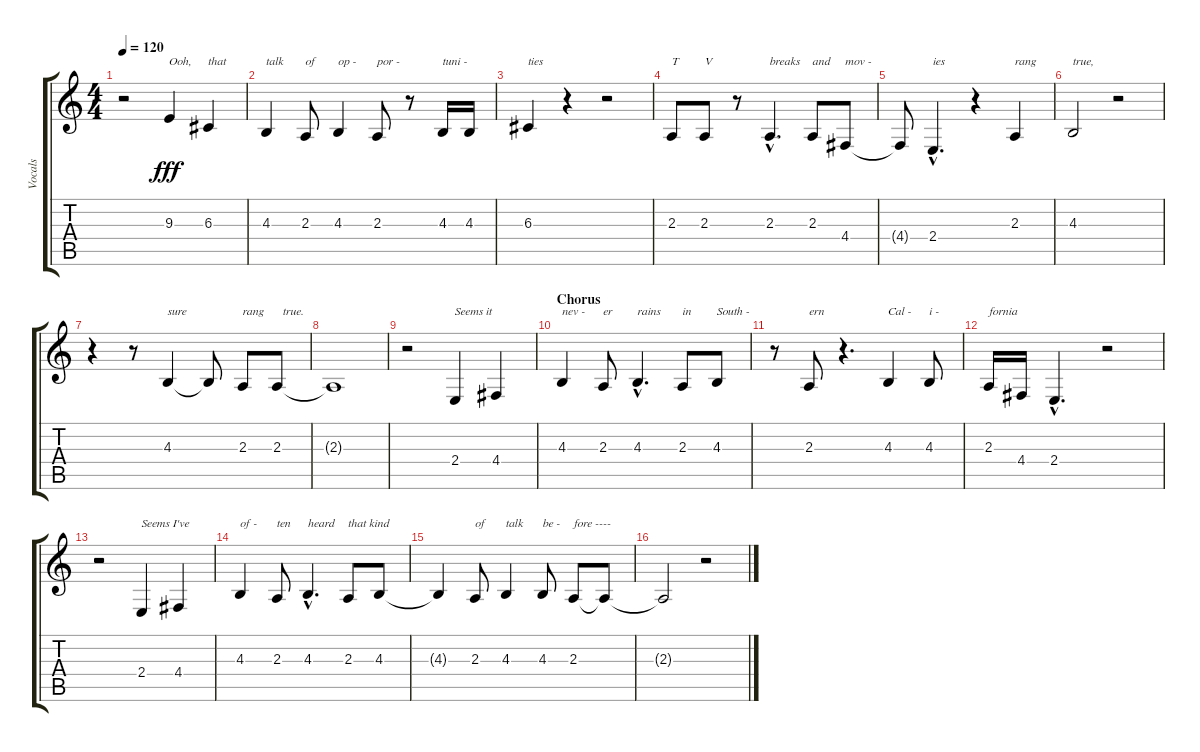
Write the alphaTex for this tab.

\track ("Vocals" "Vocals") {instrument altosax}
\staff {score tabs}
\tuning (E4 B3 G3 D3 A2 E2) {hide}
\ts (4 4)
\tempo 120
\clef g2
\ks c
r.2{dy fff} 9.3.4{txt "Ooh,"} 6.3.4{txt "that"} |
4.3.4{txt "talk"} 2.3.8{txt "of"} 4.3.4{txt "op -"} 2.3.8{txt "por -"} r.8 4.3.16{txt "tuni -"} 4.3.16 |
6.3.4{txt "ties"} r.4 r.2 |
2.3.8{txt "T"} 2.3.8{txt "V"} r.8 2.3{hac}.4{d txt "breaks"} 2.3.8{txt "and"} 4.4.8{txt "mov -"} |
4.4{t}.8 2.4{hac}.4{d txt "ies"} r.4 2.3.4{txt "rang"} |
4.3.2{txt "true,"} r.2 |
r.4 r.8 4.3.4{txt "sure"} 4.3{t}.8 2.3.8{txt "rang"} 2.3.8{txt "  true."} |
2.3{t}.1 |
r.2 2.4.4{txt "Seems it"} 4.4.4 |
\section ("" "Chorus")
4.3.4{txt "nev -"} 2.3.8{txt "er"} 4.3{hac}.4{d txt "rains"} 2.3.8{txt "in"} 4.3.8{txt "South -"} |
r.8 2.3.8{txt "ern"} r.4{d} 4.3.4{txt "Cal -"} 4.3.8{txt "i -"} |
2.3.16{txt "fornia"} 4.4.16 2.4{hac}.4{d} r.2 |
r.2 2.4.4{txt "Seems I've"} 4.4.4 |
4.3.4{txt "of -"} 2.3.8{txt "ten"} 4.3{hac}.4{d txt "heard"} 2.3.8{txt "that kind"} 4.3.8 |
4.3{t}.4 2.3.8{txt "of"} 4.3.4{txt "talk"} 4.3.8{txt "be -"} 2.3.8{txt "fore ----"} 2.3{t}.8 |
2.3{t}.2 r.2
